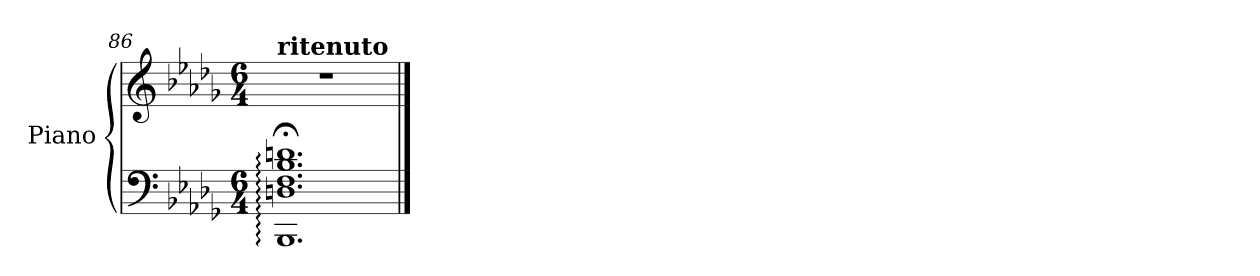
**kern	**kern
*part1	*part1
*staff2	*staff1
*I"Piano	*
*I'Pno	*
*clefF4	*clefG2
*k[b-e-a-d-g-]	*k[b-e-a-d-g-]
*M6/4	*M6/4
=86	=86
!	!LO:TX:a:B:t=ritenuto
1.BBB-;<: 1.Dn;<: 1.F;<: 1.B-;<: 1.dn;<:	1.r
==	==
*-	*-
